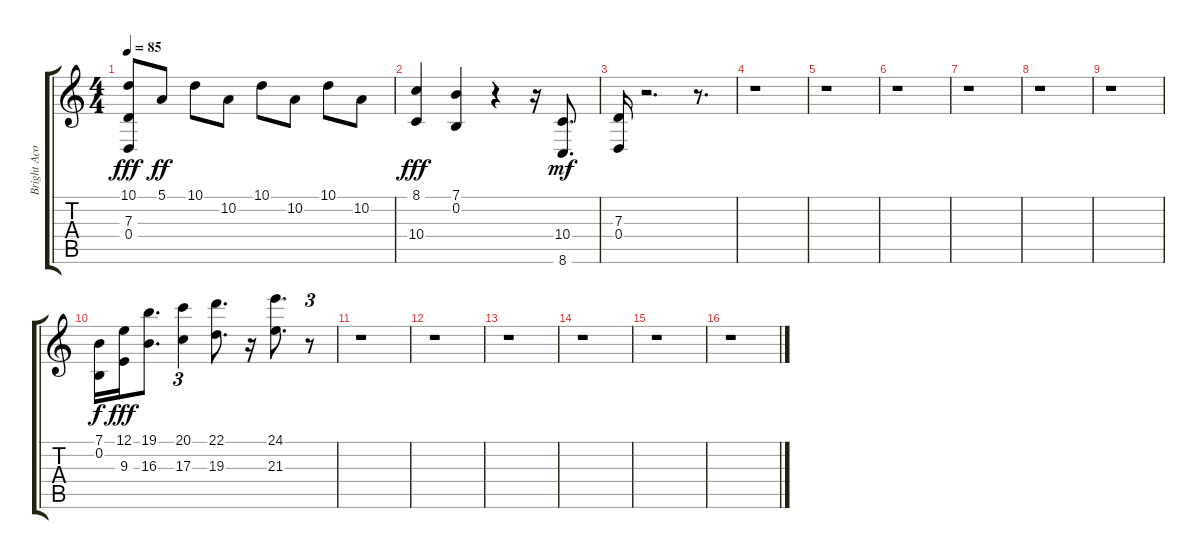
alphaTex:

\track ("Bright Acoustic" "Bright Aco") {instrument brightacousticpiano}
\staff {score tabs}
\tuning (E4 B3 G3 D3 A2 E2) {hide}
\ts (4 4)
\tempo 85
\clef g2
\ks c
(10.1 7.3 0.4).8{dy fff} 5.1.8{dy ff} 10.1.8 10.2.8 10.1.8 10.2.8 10.1.8 10.2.8 |
(8.1 10.4).4{dy fff} (7.1 0.2).4 r.4 r.16 (10.4 8.6).8{d dy mf} |
(7.3 0.4).16 r.2{d} r.8{d} |
r.1 |
r.1 |
r.1 |
r.1 |
r.1 |
r.1 |
(7.1 0.2).16{dy f} (12.1 9.3).16{dy fff} (19.1 16.3).8{d} (20.1 17.3).4{tu (3 2)} (22.1 19.3).8{d} r.16 (24.1 21.3).8{d} r.8{tu (3 2)} |
r.1 |
r.1 |
r.1 |
r.1 |
r.1 |
r.1
